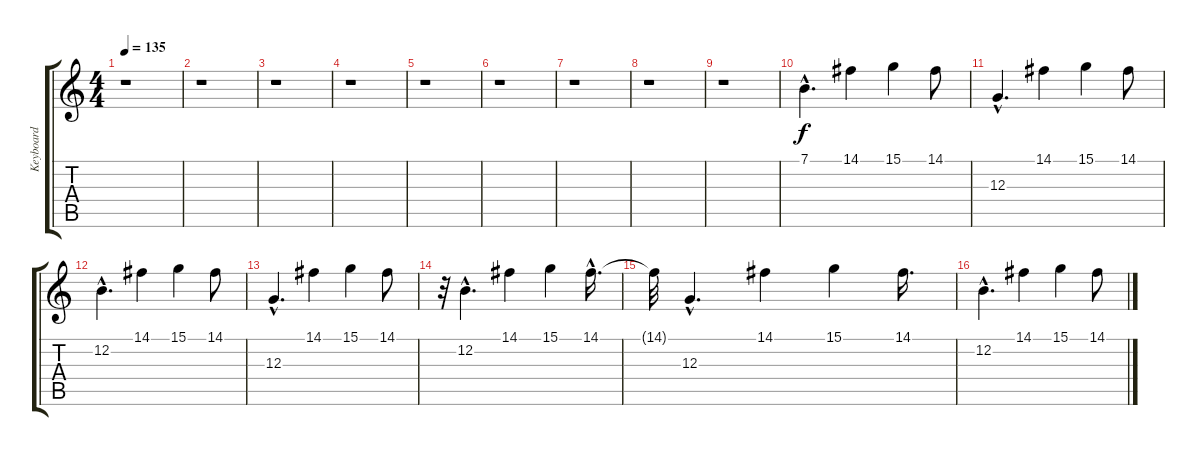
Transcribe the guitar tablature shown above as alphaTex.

\track ("Keyboard" "Keyboard") {instrument rockorgan}
\staff {score tabs}
\tuning (E4 B3 G3 D3 A2 E2) {hide}
\ts (4 4)
\tempo 135
\clef g2
\ks c
r.1{dy f} |
r.1 |
r.1 |
r.1 |
r.1 |
r.1 |
r.1 |
r.1 |
r.1 |
7.1{hac}.4{d} 14.1.4 15.1.4 14.1.8 |
12.3{hac}.4{d} 14.1.4 15.1.4 14.1.8 |
12.2{hac}.4{d} 14.1.4 15.1.4 14.1.8 |
12.3{hac}.4{d} 14.1.4 15.1.4 14.1.8 |
r.32 12.2{hac}.4{d} 14.1.4 15.1.4 14.1{hac}.16{d} |
14.1{t}.32 12.3{hac}.4{d} 14.1.4 15.1.4 14.1.16{d} |
12.2{hac}.4{d} 14.1.4 15.1.4 14.1.8
